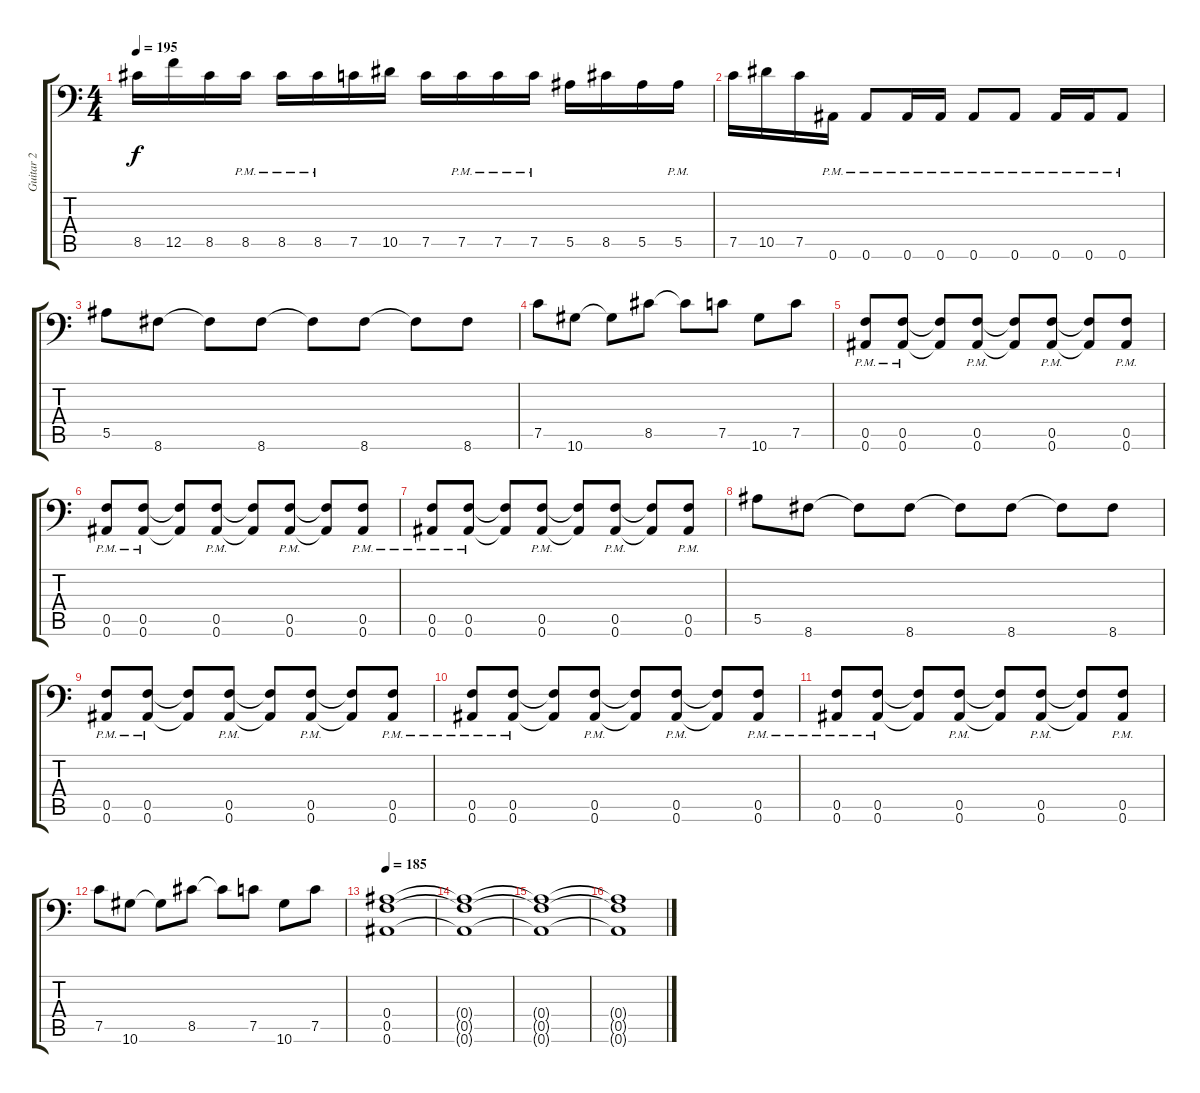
\track ("Guitar 2" "Guitar 2") {instrument distortionguitar}
\staff {score tabs}
\tuning (C4 G3 Eb3 Bb2 F2 Bb1) {hide}
\ts (4 4)
\tempo 195
\clef f4
\ks c
8.5.16{dy f} 12.5.16 8.5.16 8.5{pm}.16 8.5{pm}.16 8.5{pm}.16 7.5.16 10.5.16 7.5.16 7.5{pm}.16 7.5{pm}.16 7.5{pm}.16 5.5.16 8.5.16 5.5.16 5.5{pm}.16 |
7.5.16 10.5.16 7.5.16 0.6{pm}.16 0.6{pm}.8 0.6{pm}.16 0.6{pm}.16 0.6{pm}.8 0.6{pm}.8 0.6{pm}.16 0.6{pm}.16 0.6{pm}.8 |
5.5.8 8.6.8 8.6{t}.8 8.6.8 8.6{t}.8 8.6.8 8.6{t}.8 8.6.8 |
7.5.8 10.6.8 10.6{t}.8 8.5.8 8.5{t}.8 7.5.8 10.6.8 7.5.8 |
(0.5{pm} 0.6{pm}).8 (0.5{pm} 0.6{pm}).8 (0.5{t} 0.6{t}).8 (0.5{pm} 0.6{pm}).8 (0.5{t} 0.6{t}).8 (0.5{pm} 0.6{pm}).8 (0.5{t} 0.6{t}).8 (0.5{pm} 0.6{pm}).8 |
(0.5{pm} 0.6{pm}).8 (0.5{pm} 0.6{pm}).8 (0.5{t} 0.6{t}).8 (0.5{pm} 0.6{pm}).8 (0.5{t} 0.6{t}).8 (0.5{pm} 0.6{pm}).8 (0.5{t} 0.6{t}).8 (0.5{pm} 0.6{pm}).8 |
(0.5{pm} 0.6{pm}).8 (0.5{pm} 0.6{pm}).8 (0.5{t} 0.6{t}).8 (0.5{pm} 0.6{pm}).8 (0.5{t} 0.6{t}).8 (0.5{pm} 0.6{pm}).8 (0.5{t} 0.6{t}).8 (0.5{pm} 0.6{pm}).8 |
5.5.8 8.6.8 8.6{t}.8 8.6.8 8.6{t}.8 8.6.8 8.6{t}.8 8.6.8 |
(0.5{pm} 0.6{pm}).8 (0.5{pm} 0.6{pm}).8 (0.5{t} 0.6{t}).8 (0.5{pm} 0.6{pm}).8 (0.5{t} 0.6{t}).8 (0.5{pm} 0.6{pm}).8 (0.5{t} 0.6{t}).8 (0.5{pm} 0.6{pm}).8 |
(0.5{pm} 0.6{pm}).8 (0.5{pm} 0.6{pm}).8 (0.5{t} 0.6{t}).8 (0.5{pm} 0.6{pm}).8 (0.5{t} 0.6{t}).8 (0.5{pm} 0.6{pm}).8 (0.5{t} 0.6{t}).8 (0.5{pm} 0.6{pm}).8 |
(0.5{pm} 0.6{pm}).8 (0.5{pm} 0.6{pm}).8 (0.5{t} 0.6{t}).8 (0.5{pm} 0.6{pm}).8 (0.5{t} 0.6{t}).8 (0.5{pm} 0.6{pm}).8 (0.5{t} 0.6{t}).8 (0.5{pm} 0.6{pm}).8 |
7.5.8 10.6.8 10.6{t}.8 8.5.8 8.5{t}.8 7.5.8 10.6.8 7.5.8 |
\tempo 185
(0.4 0.5 0.6).1 |
(0.4{t} 0.5{t} 0.6{t}).1 |
(0.4{t} 0.5{t} 0.6{t}).1 |
(0.4{t} 0.5{t} 0.6{t}).1
